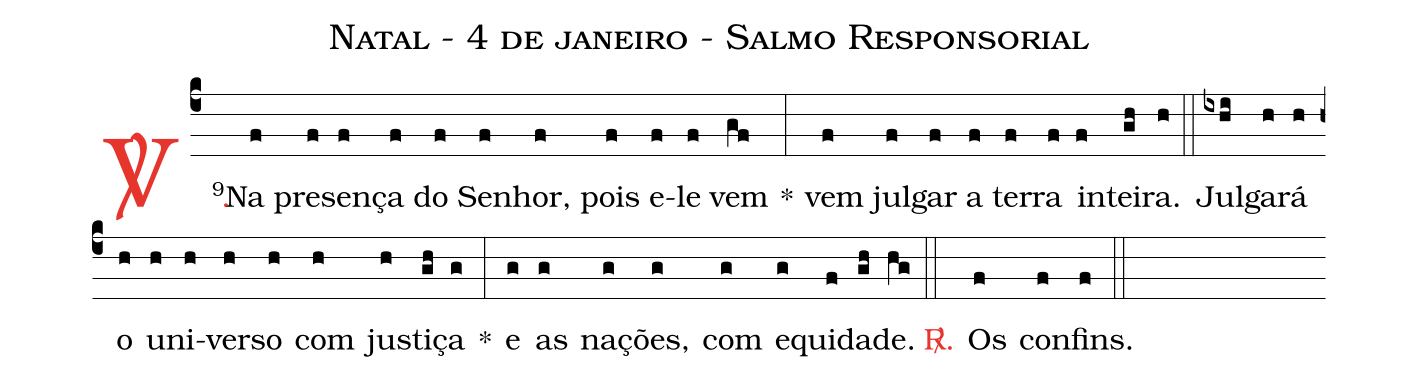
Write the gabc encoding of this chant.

name: Natal - 4 de janeiro - Salmo Responsorial;
%%
(c4)

<c><sp>V/</sp>.</c>() <v>\VSup{9}</v>Na(f) pre(f)sen(f)ça(f) do(f) Se(f)nhor,(f) pois(f) e(f)le(f) vem(gf) *(:)
vem(f) jul(f)gar(f) a(f) ter(f)ra(f) in(f)tei(gh)ra.(h)

(::)

Jul(ixhi)ga(h)rá(h) o(h) u(h)ni(h)ver(h)so(h) com(h) jus(h)ti(gh)ça(g) *(:)
e(g) as(g) na(g)ções,(g) com(g) e(g)qui(f)da(gh)de.(hg)

(::)

<c><sp>R/</sp>.</c>() Os(f) con(f)fins.(f)

(::)
